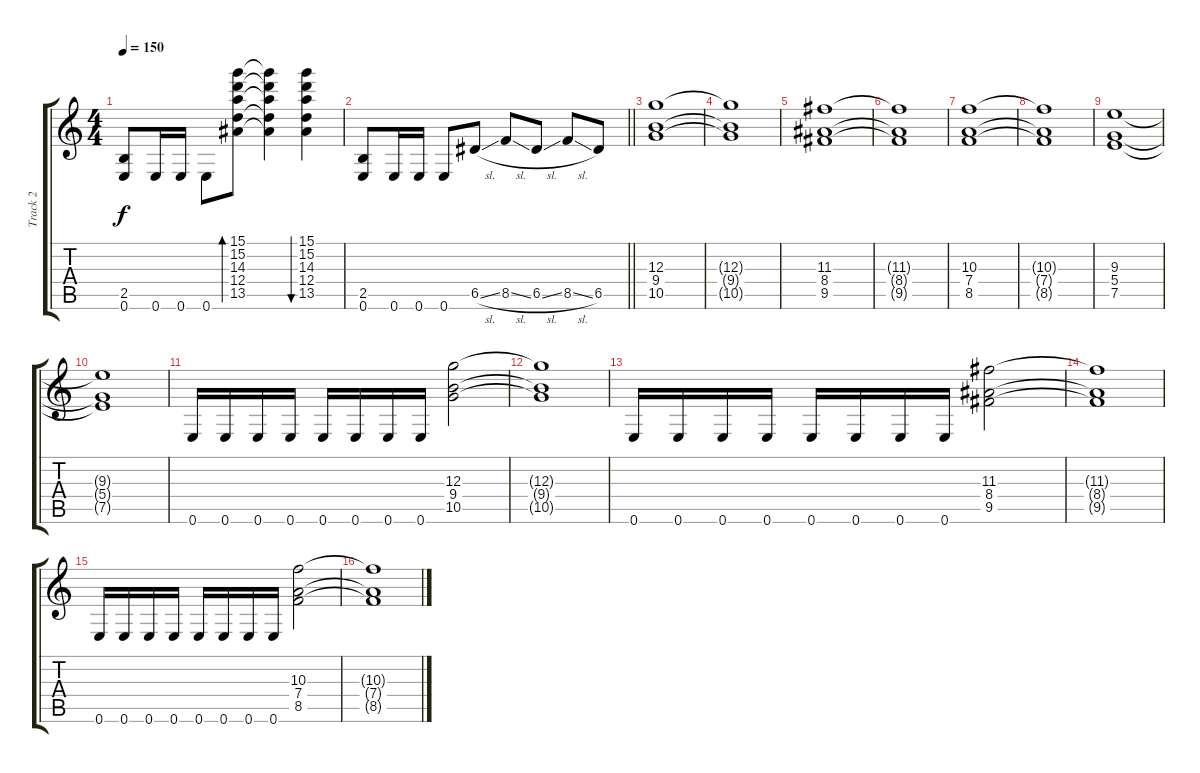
\track ("Track 2" "Track 2") {instrument distortionguitar}
\staff {score tabs}
\tuning (E4 B3 G3 D3 A2 E2) {hide}
\ts (4 4)
\tempo 150
\clef g2
\ks c
(2.5 0.6).8{dy f} 0.6.16 0.6.16 0.6.8 (15.1 15.2 14.3 12.4 13.5).8{bd 120} (15.1{t} 15.2{t} 14.3{t} 12.4{t} 13.5{t}).4 (15.1 15.2 14.3 12.4 13.5).4{bu 120} |
\barLineRight lightlight
(2.5 0.6).8 0.6.16 0.6.16 0.6.8 6.5{sl}.8 8.5{sl}.8 6.5{sl}.8 8.5{sl}.8 6.5.8 |
(12.3 9.4 10.5).1 |
(12.3{t} 9.4{t} 10.5{t}).1 |
(11.3 8.4 9.5).1 |
(11.3{t} 8.4{t} 9.5{t}).1 |
(10.3 7.4 8.5).1 |
(10.3{t} 7.4{t} 8.5{t}).1 |
(9.3 5.4 7.5).1 |
(9.3{t} 5.4{t} 7.5{t}).1 |
0.6.16 0.6.16 0.6.16 0.6.16 0.6.16 0.6.16 0.6.16 0.6.16 (12.3 9.4 10.5).2 |
(12.3{t} 9.4{t} 10.5{t}).1 |
0.6.16 0.6.16 0.6.16 0.6.16 0.6.16 0.6.16 0.6.16 0.6.16 (11.3 8.4 9.5).2 |
(11.3{t} 8.4{t} 9.5{t}).1 |
0.6.16 0.6.16 0.6.16 0.6.16 0.6.16 0.6.16 0.6.16 0.6.16 (10.3 7.4 8.5).2 |
(10.3{t} 7.4{t} 8.5{t}).1
